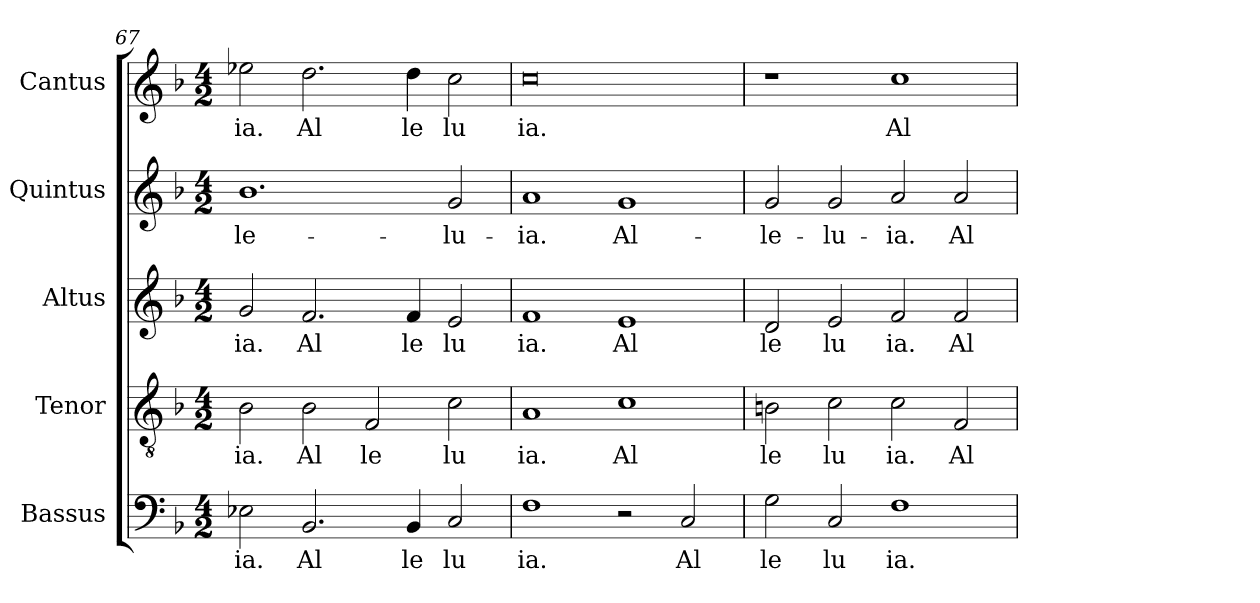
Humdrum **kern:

**kern	**text	**kern	**text	**kern	**text	**kern	**text	**kern	**text
*part5	*part5	*part4	*part4	*part3	*part3	*part2	*part2	*part1	*part1
*staff5	*staff5	*staff4	*staff4	*staff3	*staff3	*staff2	*staff2	*staff1	*staff1
*I"Bassus	*	*I"Tenor	*	*I"Altus	*	*I"Quintus	*	*I"Cantus	*
*clefF4	*	*clefGv2	*	*clefG2	*	*clefG2	*	*clefG2	*
*k[b-]	*	*k[b-]	*	*k[b-]	*	*k[b-]	*	*k[b-]	*
*F:	*	*F:	*	*F:	*	*F:	*	*F:	*
*M4/2	*	*M4/2	*	*M4/2	*	*M4/2	*	*M4/2	*
=67	=67	=67	=67	=67	=67	=67	=67	=67	=67
!	!LO:LY:b:cj	!	!LO:LY:b:cj	!	!LO:LY:b:cj	!	!LO:LY:b:cj	!	!LO:LY:b:cj
2E-\	ia.	2B-\	ia.	2g/	ia.	1.b-	-le-	2ee-X\	ia.
!	!LO:LY:b:cj	!	!LO:LY:b:cj	!	!LO:LY:b:cj	!	!	!	!LO:LY:b:cj
2.BB-/	Al	2B-\	Al	2.f/	Al	.	.	2.dd\	Al
!	!	!	!LO:LY:b:cj	!	!	!	!	!	!
.	.	2F/	le	.	.	.	.	.	.
!	!LO:LY:b:cj	!	!	!	!LO:LY:b:cj	!	!	!	!LO:LY:b:cj
4BB-/	le	.	.	4f/	le	.	.	4dd\	le
!	!LO:LY:b:cj	!	!LO:LY:b:cj	!	!LO:LY:b:cj	!	!LO:LY:b:cj	!	!LO:LY:b:cj
2C/	lu	2c\	lu	2e/	lu	2g/	-lu-	2cc\	lu
=68	=68	=68	=68	=68	=68	=68	=68	=68	=68
!	!LO:LY:b:cj	!	!LO:LY:b:cj	!	!LO:LY:b:cj	!	!LO:LY:b:cj	!	!LO:LY:b:cj
1F	ia.	1A	ia.	1f	ia.	1a	-ia.	0cc	ia.
!	!	!	!LO:LY:b:cj	!	!LO:LY:b:cj	!	!LO:LY:b:cj	!	!
2r	.	1c	Al	1e	Al	1g	Al-	.	.
!	!LO:LY:b:cj	!	!	!	!	!	!	!	!
2C/	Al	.	.	.	.	.	.	.	.
=69	=69	=69	=69	=69	=69	=69	=69	=69	=69
!	!LO:LY:b:cj	!	!LO:LY:b:cj	!	!LO:LY:b:cj	!	!LO:LY:b:cj	!	!
2G\	le	2Bn\	le	2d/	le	2g/	-le-	1r	.
!	!LO:LY:b:cj	!	!LO:LY:b:cj	!	!LO:LY:b:cj	!	!LO:LY:b:cj	!	!
2C/	lu	2c\	lu	2e/	lu	2g/	-lu-	.	.
!	!LO:LY:b:cj	!	!LO:LY:b:cj	!	!LO:LY:b:cj	!	!LO:LY:b:cj	!	!LO:LY:b:cj
1F	ia.	2c\	ia.	2f/	ia.	2a/	-ia.	1cc	Al
!	!	!	!LO:LY:b:cj	!	!LO:LY:b:cj	!	!LO:LY:b:cj	!	!
.	.	2F/	Al	2f/	Al	2a/	Al-	.	.
=	=	=	=	=	=	=	=	=	=
*-	*-	*-	*-	*-	*-	*-	*-	*-	*-
